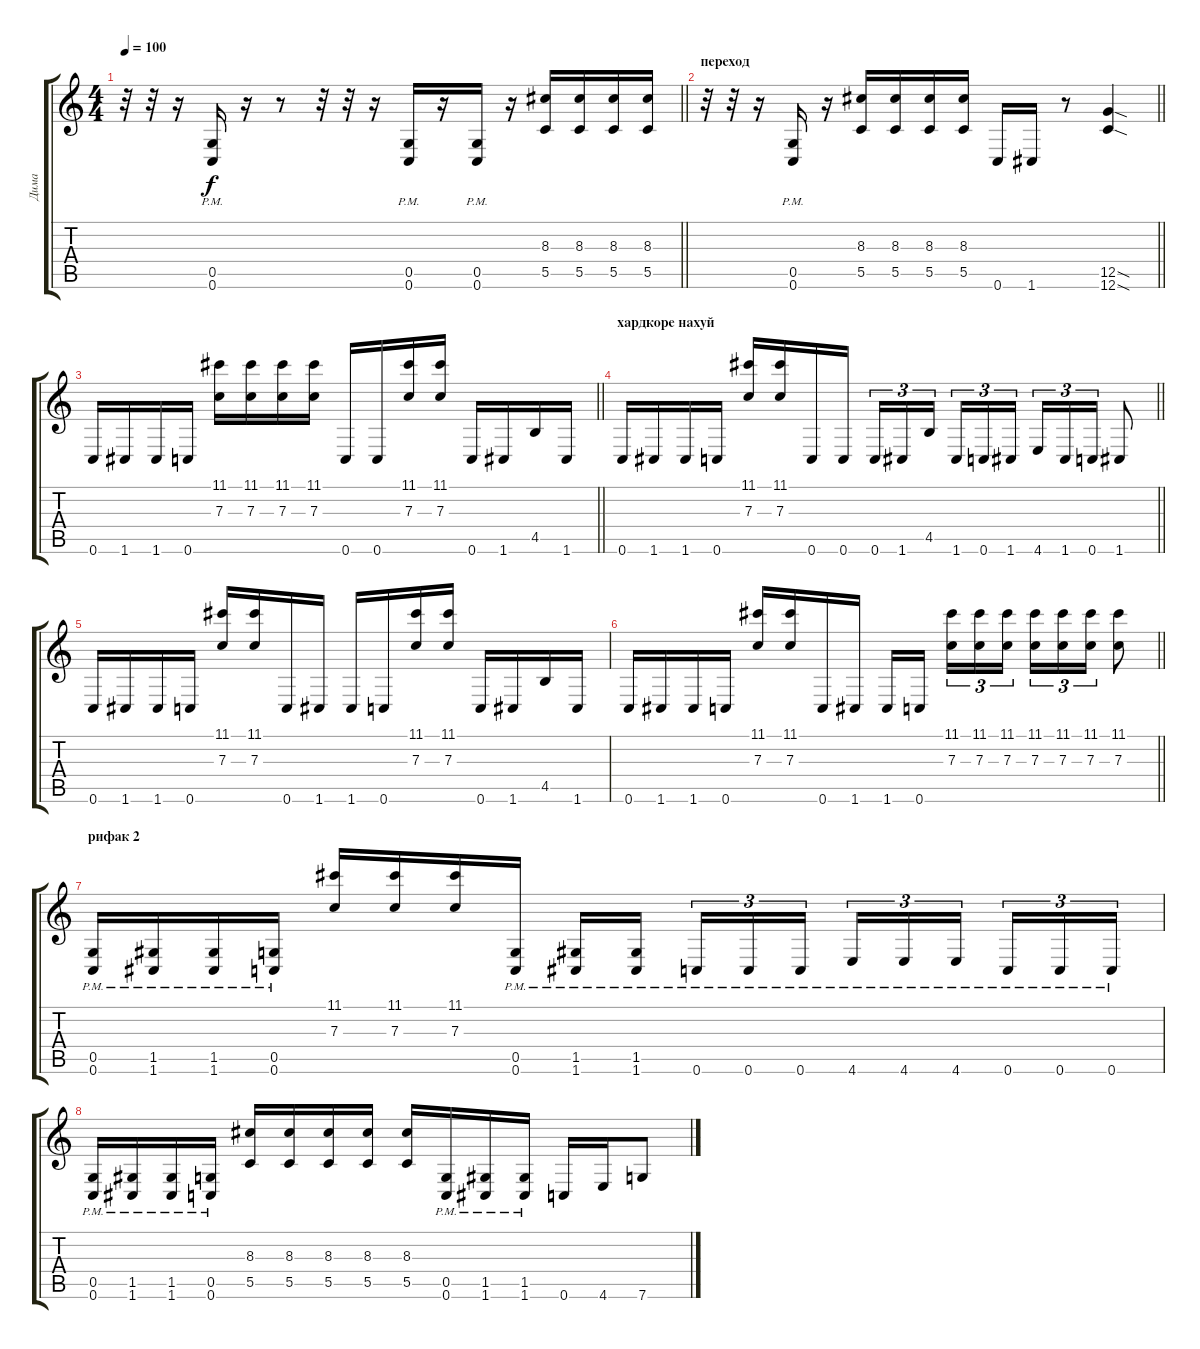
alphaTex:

\track ("Дима" "Дима") {instrument distortionguitar}
\staff {score tabs}
\tuning (D4 A3 F3 C3 G2 C2) {hide}
\ts (4 4)
\tempo 100
\clef g2
\barLineRight lightlight
\ks c
r.32{dy f} r.32 r.16 (0.5{pm} 0.6{pm}).16 r.16 r.8 r.32 r.32 r.16 (0.5{pm} 0.6{pm}).16 r.16 (0.5{pm} 0.6{pm}).16 r.16 (8.3 5.5).16 (8.3 5.5).16 (8.3 5.5).16 (8.3 5.5).16 |
\section ("" "переход")
\barLineRight lightlight
r.32 r.32 r.16 (0.5{pm} 0.6{pm}).16 r.16 (8.3 5.5).16 (8.3 5.5).16 (8.3 5.5).16 (8.3 5.5).16 0.6.16 1.6.16 r.8 (12.5{sod} 12.6{sod}).4 |
\barLineRight lightlight
0.6.16 1.6.16 1.6.16 0.6.16 (11.1 7.3).16 (11.1 7.3).16 (11.1 7.3).16 (11.1 7.3).16 0.6.16 0.6.16 (11.1 7.3).16 (11.1 7.3).16 0.6.16 1.6.16 4.5.16 1.6.16 |
\section ("" "хардкоре нахуй")
\barLineRight lightlight
0.6.16 1.6.16 1.6.16 0.6.16 (11.1 7.3).16 (11.1 7.3).16 0.6.16 0.6.16 0.6.16{tu (3 2)} 1.6.16{tu (3 2)} 4.5.16{tu (3 2) beam splitsecondary} 1.6.16{tu (3 2)} 0.6.16{tu (3 2)} 1.6.16{tu (3 2)} 4.6.16{tu (3 2)} 1.6.16{tu (3 2)} 0.6.16{tu (3 2)} 1.6.8 |
0.6.16 1.6.16 1.6.16 0.6.16 (11.1 7.3).16 (11.1 7.3).16 0.6.16 1.6.16 1.6.16 0.6.16 (11.1 7.3).16 (11.1 7.3).16 0.6.16 1.6.16 4.5.16 1.6.16 |
\barLineRight lightlight
0.6.16 1.6.16 1.6.16 0.6.16 (11.1 7.3).16 (11.1 7.3).16 0.6.16 1.6.16 1.6.16 0.6.16{beam splitsecondary} (11.1 7.3).16{tu (3 2)} (11.1 7.3).16{tu (3 2)} (11.1 7.3).16{tu (3 2)} (11.1 7.3).16{tu (3 2)} (11.1 7.3).16{tu (3 2)} (11.1 7.3).16{tu (3 2)} (11.1 7.3).8 |
\section ("" "рифак 2")
(0.5{pm} 0.6{pm}).16 (1.5{pm} 1.6{pm}).16 (1.5{pm} 1.6{pm}).16 (0.5{pm} 0.6{pm}).16 (11.1 7.3).16 (11.1 7.3).16 (11.1 7.3).16 (0.5{pm} 0.6{pm}).16 (1.5{pm} 1.6{pm}).16 (1.5{pm} 1.6{pm}).16{beam splitsecondary} 0.6{pm}.16{tu (3 2)} 0.6{pm}.16{tu (3 2)} 0.6{pm}.16{tu (3 2)} 4.6{pm}.16{tu (3 2)} 4.6{pm}.16{tu (3 2)} 4.6{pm}.16{tu (3 2) beam splitsecondary} 0.6{pm}.16{tu (3 2)} 0.6{pm}.16{tu (3 2)} 0.6{pm}.16{tu (3 2)} |
(0.5{pm} 0.6{pm}).16 (1.5{pm} 1.6{pm}).16 (1.5{pm} 1.6{pm}).16 (0.5{pm} 0.6{pm}).16 (8.3 5.5).16 (8.3 5.5).16 (8.3 5.5).16 (8.3 5.5).16 (8.3 5.5).16 (0.5{pm} 0.6{pm}).16 (1.5{pm} 1.6{pm}).16 (1.5{pm} 1.6{pm}).16 0.6.16 4.6.16 7.6.8
